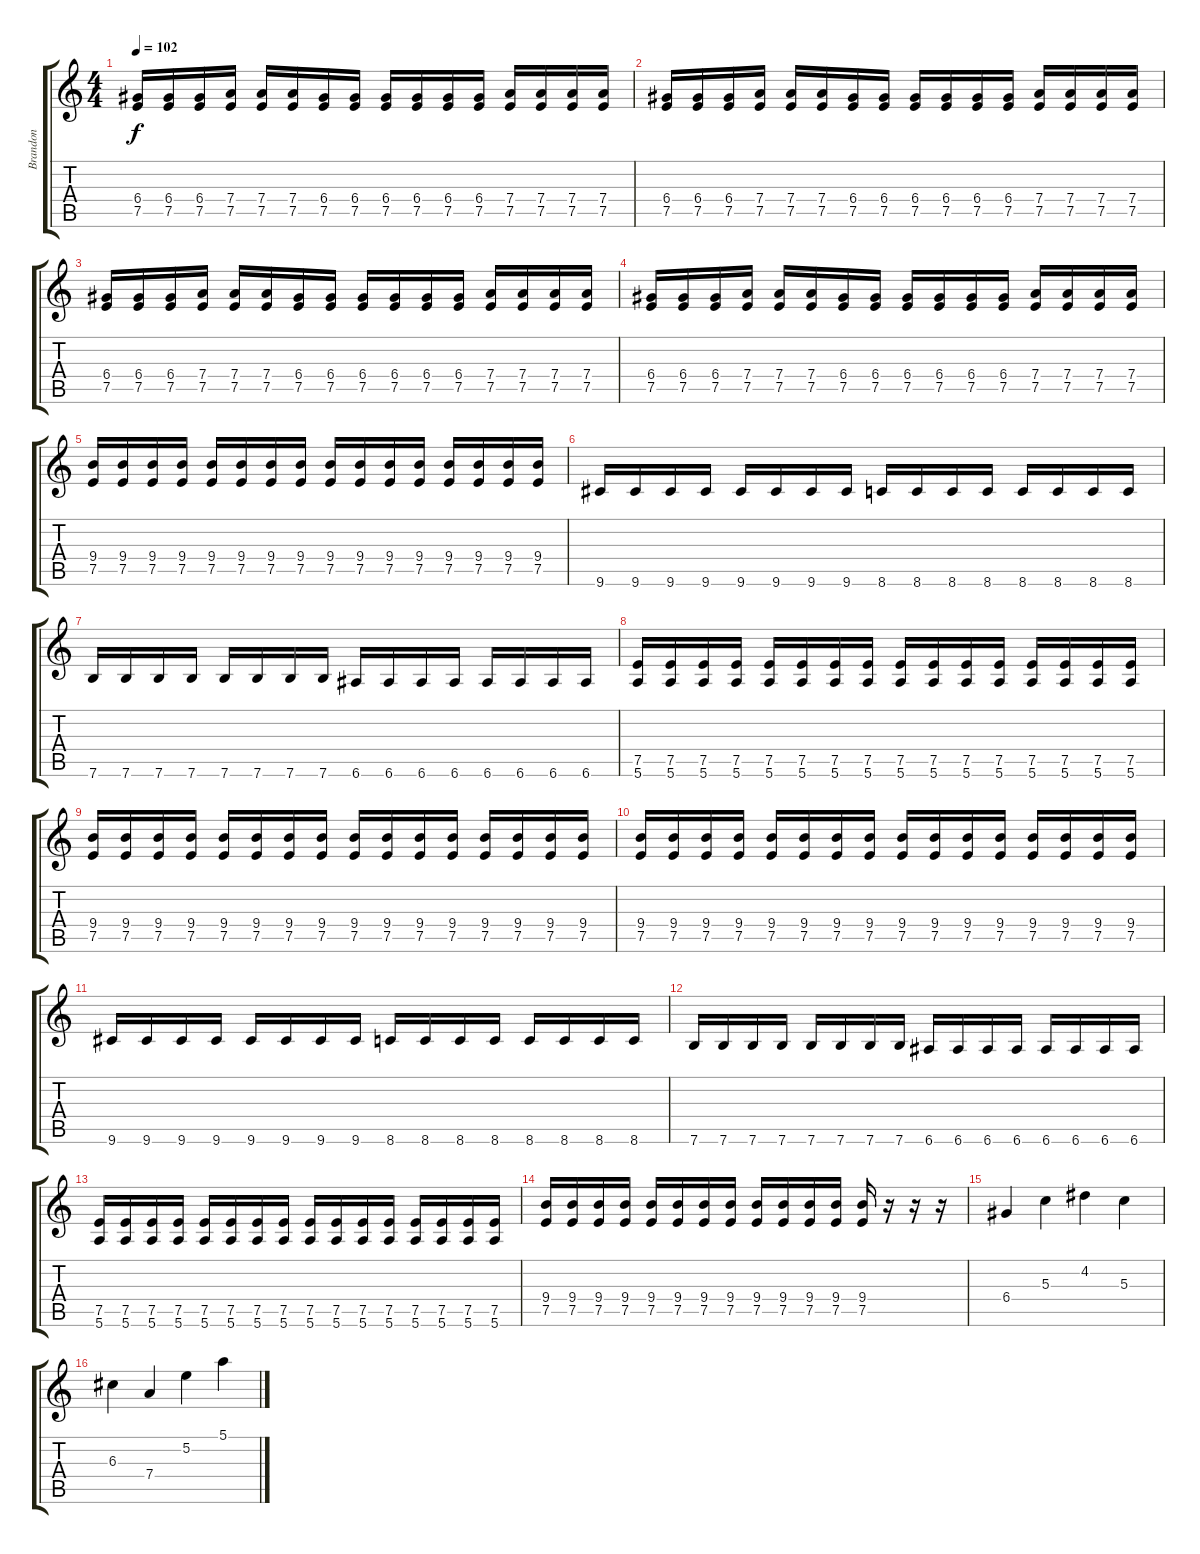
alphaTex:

\track ("Brandon" "Brandon") {instrument distortionguitar}
\staff {score tabs}
\tuning (E4 B3 G3 D3 A2 E2) {hide}
\ts (4 4)
\tempo 102
\clef g2
\ks c
(6.4 7.5).16{dy f instrument distortionguitar} (6.4 7.5).16 (6.4 7.5).16 (7.4 7.5).16 (7.4 7.5).16 (7.4 7.5).16 (6.4 7.5).16 (6.4 7.5).16 (6.4 7.5).16 (6.4 7.5).16 (6.4 7.5).16 (6.4 7.5).16 (7.4 7.5).16 (7.4 7.5).16 (7.4 7.5).16 (7.4 7.5).16 |
(6.4 7.5).16 (6.4 7.5).16 (6.4 7.5).16 (7.4 7.5).16 (7.4 7.5).16 (7.4 7.5).16 (6.4 7.5).16 (6.4 7.5).16 (6.4 7.5).16 (6.4 7.5).16 (6.4 7.5).16 (6.4 7.5).16 (7.4 7.5).16 (7.4 7.5).16 (7.4 7.5).16 (7.4 7.5).16 |
(6.4 7.5).16 (6.4 7.5).16 (6.4 7.5).16 (7.4 7.5).16 (7.4 7.5).16 (7.4 7.5).16 (6.4 7.5).16 (6.4 7.5).16 (6.4 7.5).16 (6.4 7.5).16 (6.4 7.5).16 (6.4 7.5).16 (7.4 7.5).16 (7.4 7.5).16 (7.4 7.5).16 (7.4 7.5).16 |
(6.4 7.5).16 (6.4 7.5).16 (6.4 7.5).16 (7.4 7.5).16 (7.4 7.5).16 (7.4 7.5).16 (6.4 7.5).16 (6.4 7.5).16 (6.4 7.5).16 (6.4 7.5).16 (6.4 7.5).16 (6.4 7.5).16 (7.4 7.5).16 (7.4 7.5).16 (7.4 7.5).16 (7.4 7.5).16 |
(9.4 7.5).16 (9.4 7.5).16 (9.4 7.5).16 (9.4 7.5).16 (9.4 7.5).16 (9.4 7.5).16 (9.4 7.5).16 (9.4 7.5).16 (9.4 7.5).16 (9.4 7.5).16 (9.4 7.5).16 (9.4 7.5).16 (9.4 7.5).16 (9.4 7.5).16 (9.4 7.5).16 (9.4 7.5).16 |
9.6.16 9.6.16 9.6.16 9.6.16 9.6.16 9.6.16 9.6.16 9.6.16 8.6.16 8.6.16 8.6.16 8.6.16 8.6.16 8.6.16 8.6.16 8.6.16 |
7.6.16 7.6.16 7.6.16 7.6.16 7.6.16 7.6.16 7.6.16 7.6.16 6.6.16 6.6.16 6.6.16 6.6.16 6.6.16 6.6.16 6.6.16 6.6.16 |
(7.5 5.6).16 (7.5 5.6).16 (7.5 5.6).16 (7.5 5.6).16 (7.5 5.6).16 (7.5 5.6).16 (7.5 5.6).16 (7.5 5.6).16 (7.5 5.6).16 (7.5 5.6).16 (7.5 5.6).16 (7.5 5.6).16 (7.5 5.6).16 (7.5 5.6).16 (7.5 5.6).16 (7.5 5.6).16 |
(9.4 7.5).16 (9.4 7.5).16 (9.4 7.5).16 (9.4 7.5).16 (9.4 7.5).16 (9.4 7.5).16 (9.4 7.5).16 (9.4 7.5).16 (9.4 7.5).16 (9.4 7.5).16 (9.4 7.5).16 (9.4 7.5).16 (9.4 7.5).16 (9.4 7.5).16 (9.4 7.5).16 (9.4 7.5).16 |
(9.4 7.5).16 (9.4 7.5).16 (9.4 7.5).16 (9.4 7.5).16 (9.4 7.5).16 (9.4 7.5).16 (9.4 7.5).16 (9.4 7.5).16 (9.4 7.5).16 (9.4 7.5).16 (9.4 7.5).16 (9.4 7.5).16 (9.4 7.5).16 (9.4 7.5).16 (9.4 7.5).16 (9.4 7.5).16 |
9.6.16 9.6.16 9.6.16 9.6.16 9.6.16 9.6.16 9.6.16 9.6.16 8.6.16 8.6.16 8.6.16 8.6.16 8.6.16 8.6.16 8.6.16 8.6.16 |
7.6.16 7.6.16 7.6.16 7.6.16 7.6.16 7.6.16 7.6.16 7.6.16 6.6.16 6.6.16 6.6.16 6.6.16 6.6.16 6.6.16 6.6.16 6.6.16 |
(7.5 5.6).16 (7.5 5.6).16 (7.5 5.6).16 (7.5 5.6).16 (7.5 5.6).16 (7.5 5.6).16 (7.5 5.6).16 (7.5 5.6).16 (7.5 5.6).16 (7.5 5.6).16 (7.5 5.6).16 (7.5 5.6).16 (7.5 5.6).16 (7.5 5.6).16 (7.5 5.6).16 (7.5 5.6).16 |
(9.4 7.5).16 (9.4 7.5).16 (9.4 7.5).16 (9.4 7.5).16 (9.4 7.5).16 (9.4 7.5).16 (9.4 7.5).16 (9.4 7.5).16 (9.4 7.5).16 (9.4 7.5).16 (9.4 7.5).16 (9.4 7.5).16 (9.4 7.5).16 r.16 r.16 r.16 |
6.4.4 5.3.4 4.2.4 5.3.4 |
6.3.4 7.4.4 5.2.4 5.1.4
